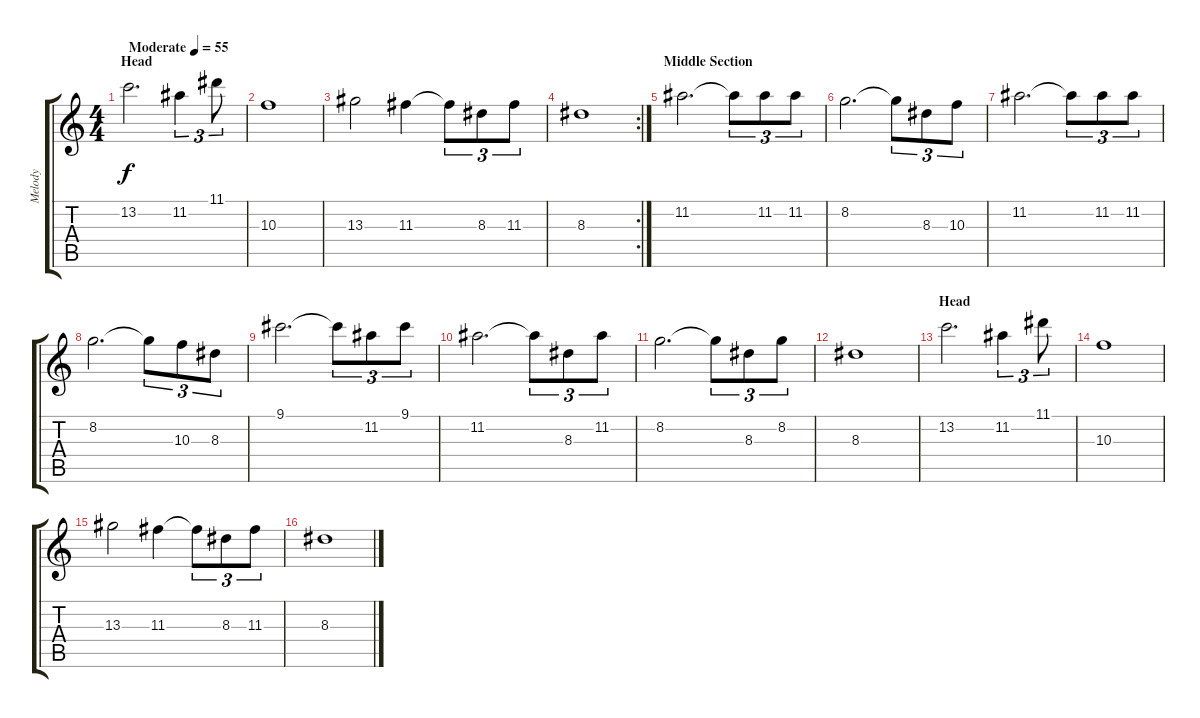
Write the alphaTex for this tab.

\track ("Melody" "Melody") {instrument electricguitarjazz}
\staff {score tabs}
\tuning (E4 B3 G3 D3 A2 E2) {hide}
\ts (4 4)
\section ("" "Head")
\tempo (55 "Moderate")
\clef g2
\ks c
13.2.2{d dy f instrument electricguitarjazz} 11.2.4{tu (3 2)} 11.1.8{tu (3 2)} |
10.3.1 |
13.3.2 11.3.4 11.3{t}.8{tu (3 2)} 8.3.8{tu (3 2)} 11.3.8{tu (3 2)} |
\rc 2
8.3.1 |
\section ("" "Middle Section")
11.2.2{d} 11.2{t}.8{tu (3 2)} 11.2.8{tu (3 2)} 11.2.8{tu (3 2)} |
8.2.2{d} 8.2{t}.8{tu (3 2)} 8.3.8{tu (3 2)} 10.3.8{tu (3 2)} |
11.2.2{d} 11.2{t}.8{tu (3 2)} 11.2.8{tu (3 2)} 11.2.8{tu (3 2)} |
8.2.2{d} 8.2{t}.8{tu (3 2)} 10.3.8{tu (3 2)} 8.3.8{tu (3 2)} |
9.1.2{d} 9.1{t}.8{tu (3 2)} 11.2.8{tu (3 2)} 9.1.8{tu (3 2)} |
11.2.2{d} 11.2{t}.8{tu (3 2)} 8.3.8{tu (3 2)} 11.2.8{tu (3 2)} |
8.2.2{d} 8.2{t}.8{tu (3 2)} 8.3.8{tu (3 2)} 8.2.8{tu (3 2)} |
8.3.1 |
\section ("" "Head")
13.2.2{d} 11.2.4{tu (3 2)} 11.1.8{tu (3 2)} |
10.3.1 |
13.3.2 11.3.4 11.3{t}.8{tu (3 2)} 8.3.8{tu (3 2)} 11.3.8{tu (3 2)} |
8.3.1
